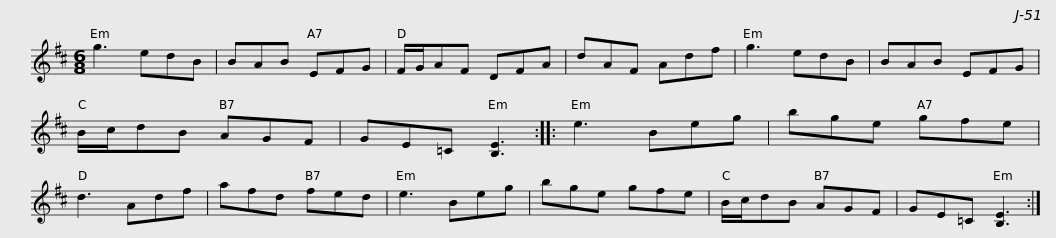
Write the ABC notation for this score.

X:1
L:1/8
M:6/8
I:linebreak $
K:D
V:1 treble
V:1
 g3 edB | BAB EFG | F/G/AF DFA | dAF Adf | g3 edB | %5
 BAB EFG | B/c/dB AGF |$ GE=C [B,E]3 :: e3 Beg | bge gfe | %10
 d3 Adf | afd fed | e3 Beg | bge gfe |$ B/c/dB AGF | %15
 GE=C [B,E]3 :| %16
